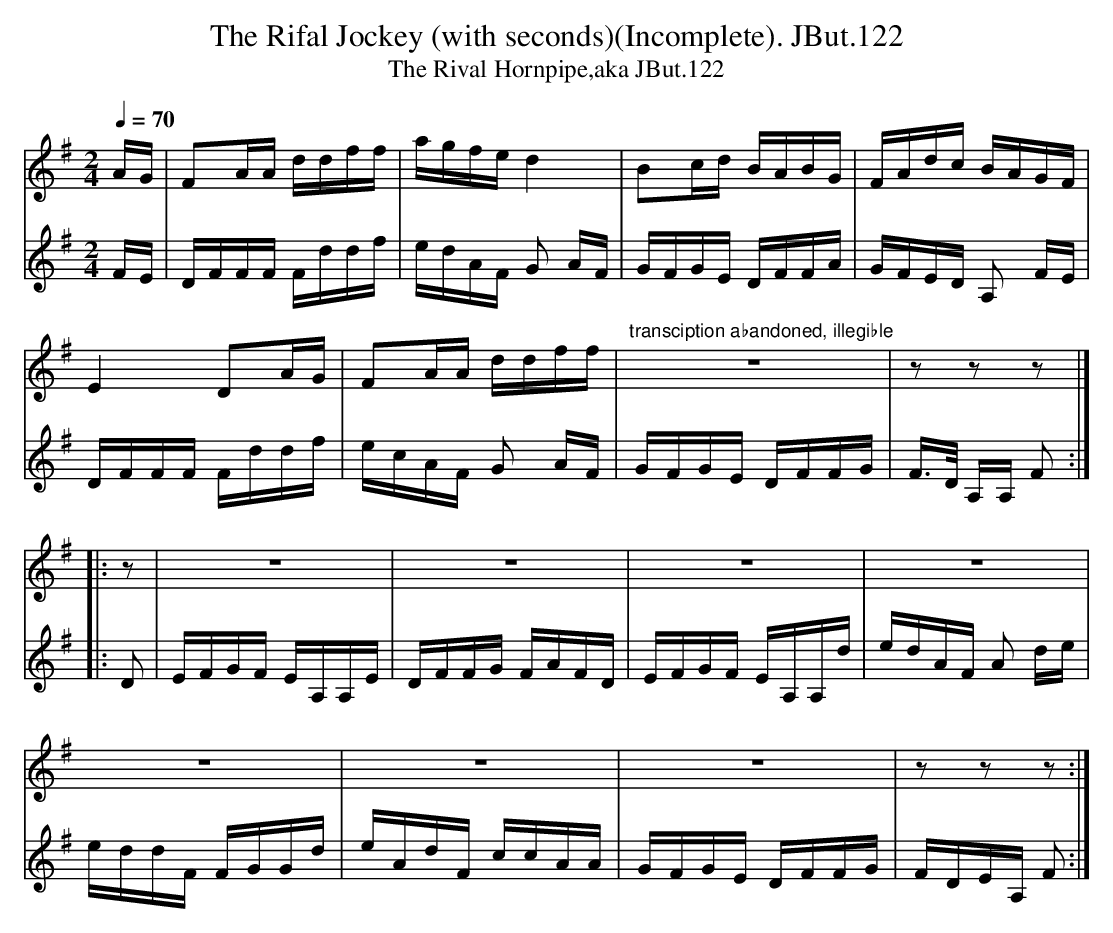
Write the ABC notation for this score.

X:1
T:Rifal Jockey (with seconds)(Incomplete). JBut.122, The
T:Rival Hornpipe,aka JBut.122, The
M:2/4
L:1/16
Q:1/4=70
K:G
V:1
AG|F2AA ddff|agfe d4|B2cd BABG|FAdc BAGF|
E4 D2AG|F2AA ddff|"transciption abandoned, illegible"Z|z2z2z2|]
|:z2|Z|Z|Z|Z|
Z|Z|Z|z2z2z2:|
V:2
FE | DFFF Fddf | edAF G2 AF | GFGE DFFA | GFED A,2 FE |
DFFF Fddf | ecAF G2 AF | GFGE DFFG | F>D A,A, F2 :|
|: D2 | EFGF EA,A,E | DFFG FAFD | EFGF EA,A,d | edAF A2 de |
eddF FGGd | eAdF ccAA | GFGE DFFG | FDEA, F2 :|
